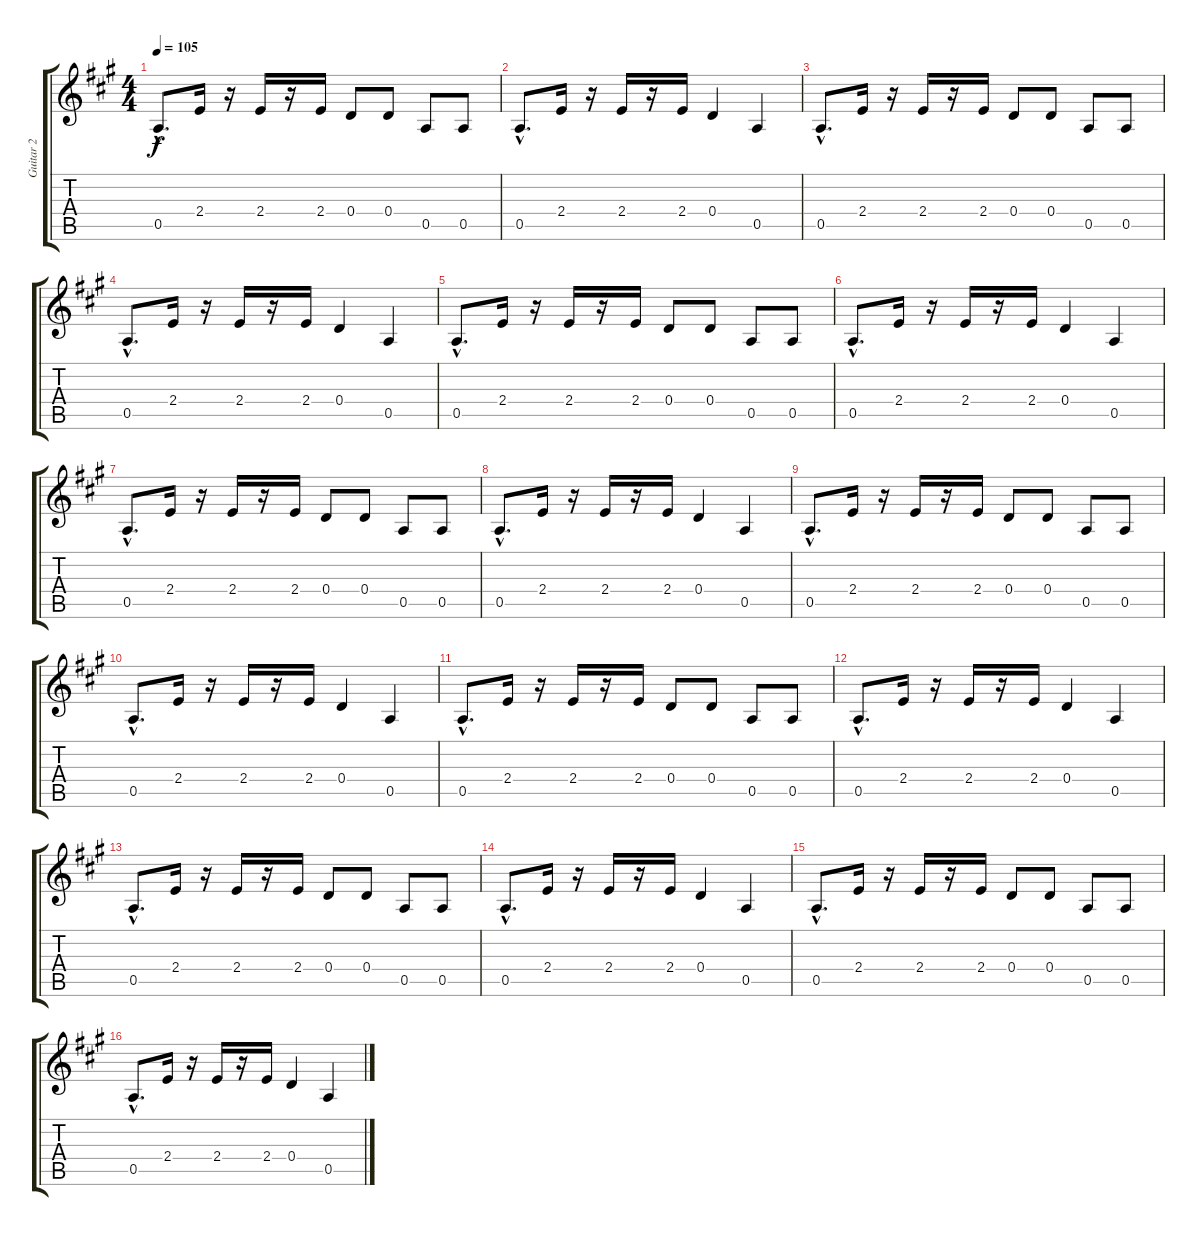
\track ("Guitar 2" "Guitar 2") {instrument overdrivenguitar}
\staff {score tabs}
\tuning (E4 B3 G3 D3 A2 E2) {hide}
\ts (4 4)
\tempo 105
\clef g2
\ks a
0.5{hac}.8{d dy f} 2.4.16 r.16 2.4.16 r.16 2.4.16 0.4.8 0.4.8 0.5.8 0.5.8 |
0.5{hac}.8{d} 2.4.16 r.16 2.4.16 r.16 2.4.16 0.4.4 0.5.4 |
0.5{hac}.8{d} 2.4.16 r.16 2.4.16 r.16 2.4.16 0.4.8 0.4.8 0.5.8 0.5.8 |
0.5{hac}.8{d} 2.4.16 r.16 2.4.16 r.16 2.4.16 0.4.4 0.5.4 |
0.5{hac}.8{d} 2.4.16 r.16 2.4.16 r.16 2.4.16 0.4.8 0.4.8 0.5.8 0.5.8 |
0.5{hac}.8{d} 2.4.16 r.16 2.4.16 r.16 2.4.16 0.4.4 0.5.4 |
0.5{hac}.8{d} 2.4.16 r.16 2.4.16 r.16 2.4.16 0.4.8 0.4.8 0.5.8 0.5.8 |
0.5{hac}.8{d} 2.4.16 r.16 2.4.16 r.16 2.4.16 0.4.4 0.5.4 |
0.5{hac}.8{d} 2.4.16 r.16 2.4.16 r.16 2.4.16 0.4.8 0.4.8 0.5.8 0.5.8 |
0.5{hac}.8{d} 2.4.16 r.16 2.4.16 r.16 2.4.16 0.4.4 0.5.4 |
0.5{hac}.8{d} 2.4.16 r.16 2.4.16 r.16 2.4.16 0.4.8 0.4.8 0.5.8 0.5.8 |
0.5{hac}.8{d} 2.4.16 r.16 2.4.16 r.16 2.4.16 0.4.4 0.5.4 |
0.5{hac}.8{d} 2.4.16 r.16 2.4.16 r.16 2.4.16 0.4.8 0.4.8 0.5.8 0.5.8 |
0.5{hac}.8{d} 2.4.16 r.16 2.4.16 r.16 2.4.16 0.4.4 0.5.4 |
0.5{hac}.8{d} 2.4.16 r.16 2.4.16 r.16 2.4.16 0.4.8 0.4.8 0.5.8 0.5.8 |
0.5{hac}.8{d} 2.4.16 r.16 2.4.16 r.16 2.4.16 0.4.4 0.5.4
